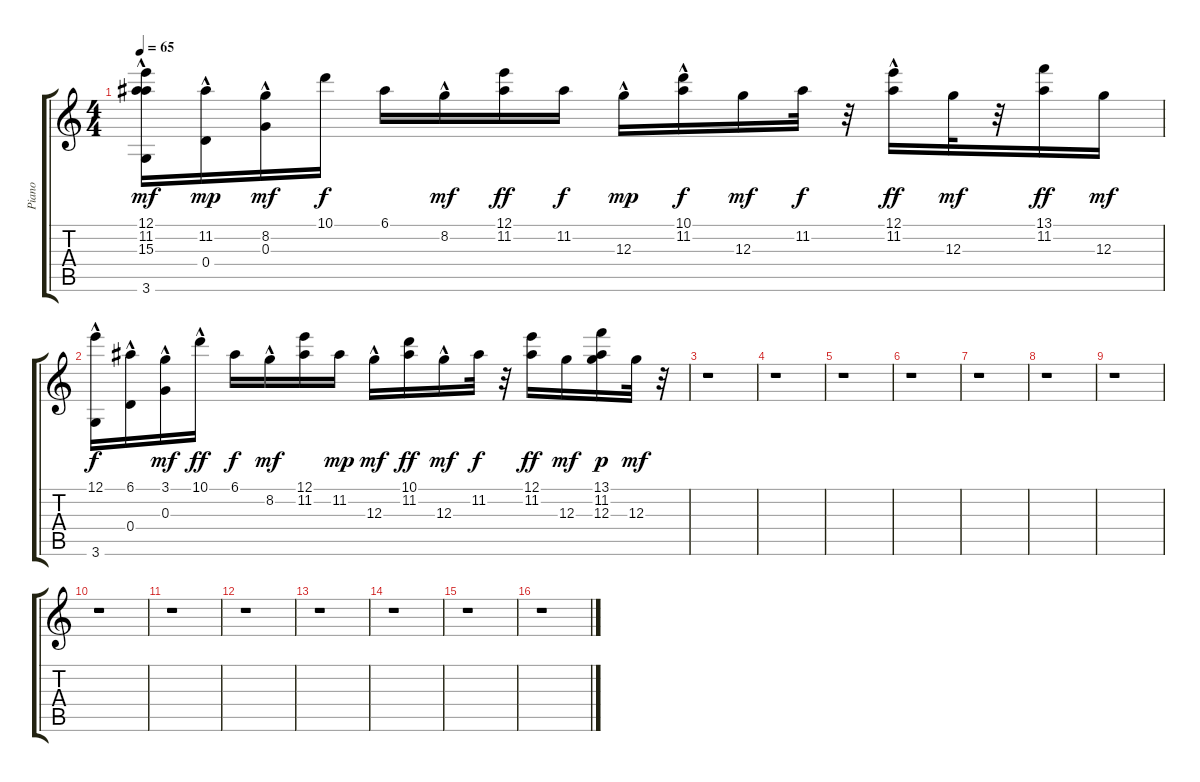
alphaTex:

\track ("Piano" "Piano") {instrument acousticguitarnylon}
\staff {score tabs}
\tuning (E4 B3 G3 D3 A2 E2) {hide}
\ts (4 4)
\tempo 65
\clef g2
\ks c
(12.1 11.2 15.3 3.6{hac}).16{dy mf} (11.2 0.4{hac}).16{dy mp} (8.2 0.3{hac}).16{dy mf} 10.1.16{dy f} 6.1.16 8.2{hac}.16{dy mf} (12.1 11.2).16{dy ff} 11.2.16{dy f} 12.3{hac}.16{dy mp} (10.1 11.2{hac}).16{dy f} 12.3.16{dy mf} 11.2.32{dy f} r.32 (12.1{hac} 11.2).16{dy ff} 12.3.32{dy mf} r.32 (13.1 11.2).16{dy ff} 12.3.16{dy mf} |
(12.1 3.6{hac}).16{dy f} (6.1 0.4{hac}).16 (3.1 0.3{hac}).16{dy mf} 10.1{hac}.16{dy ff} 6.1.16{dy f} 8.2{hac}.16{dy mf} (12.1 11.2).16 11.2.16{dy mp} 12.3{hac}.16{dy mf} (10.1 11.2).16{dy ff} 12.3{hac}.16{dy mf} 11.2.32{dy f} r.32 (12.1 11.2).16{dy ff} 12.3.16{dy mf} (13.1 11.2 12.3).16{dy p} 12.3.32{dy mf} r.32 |
r.1 |
r.1 |
r.1 |
r.1 |
r.1 |
r.1 |
r.1 |
r.1 |
r.1 |
r.1 |
r.1 |
r.1 |
r.1 |
r.1
